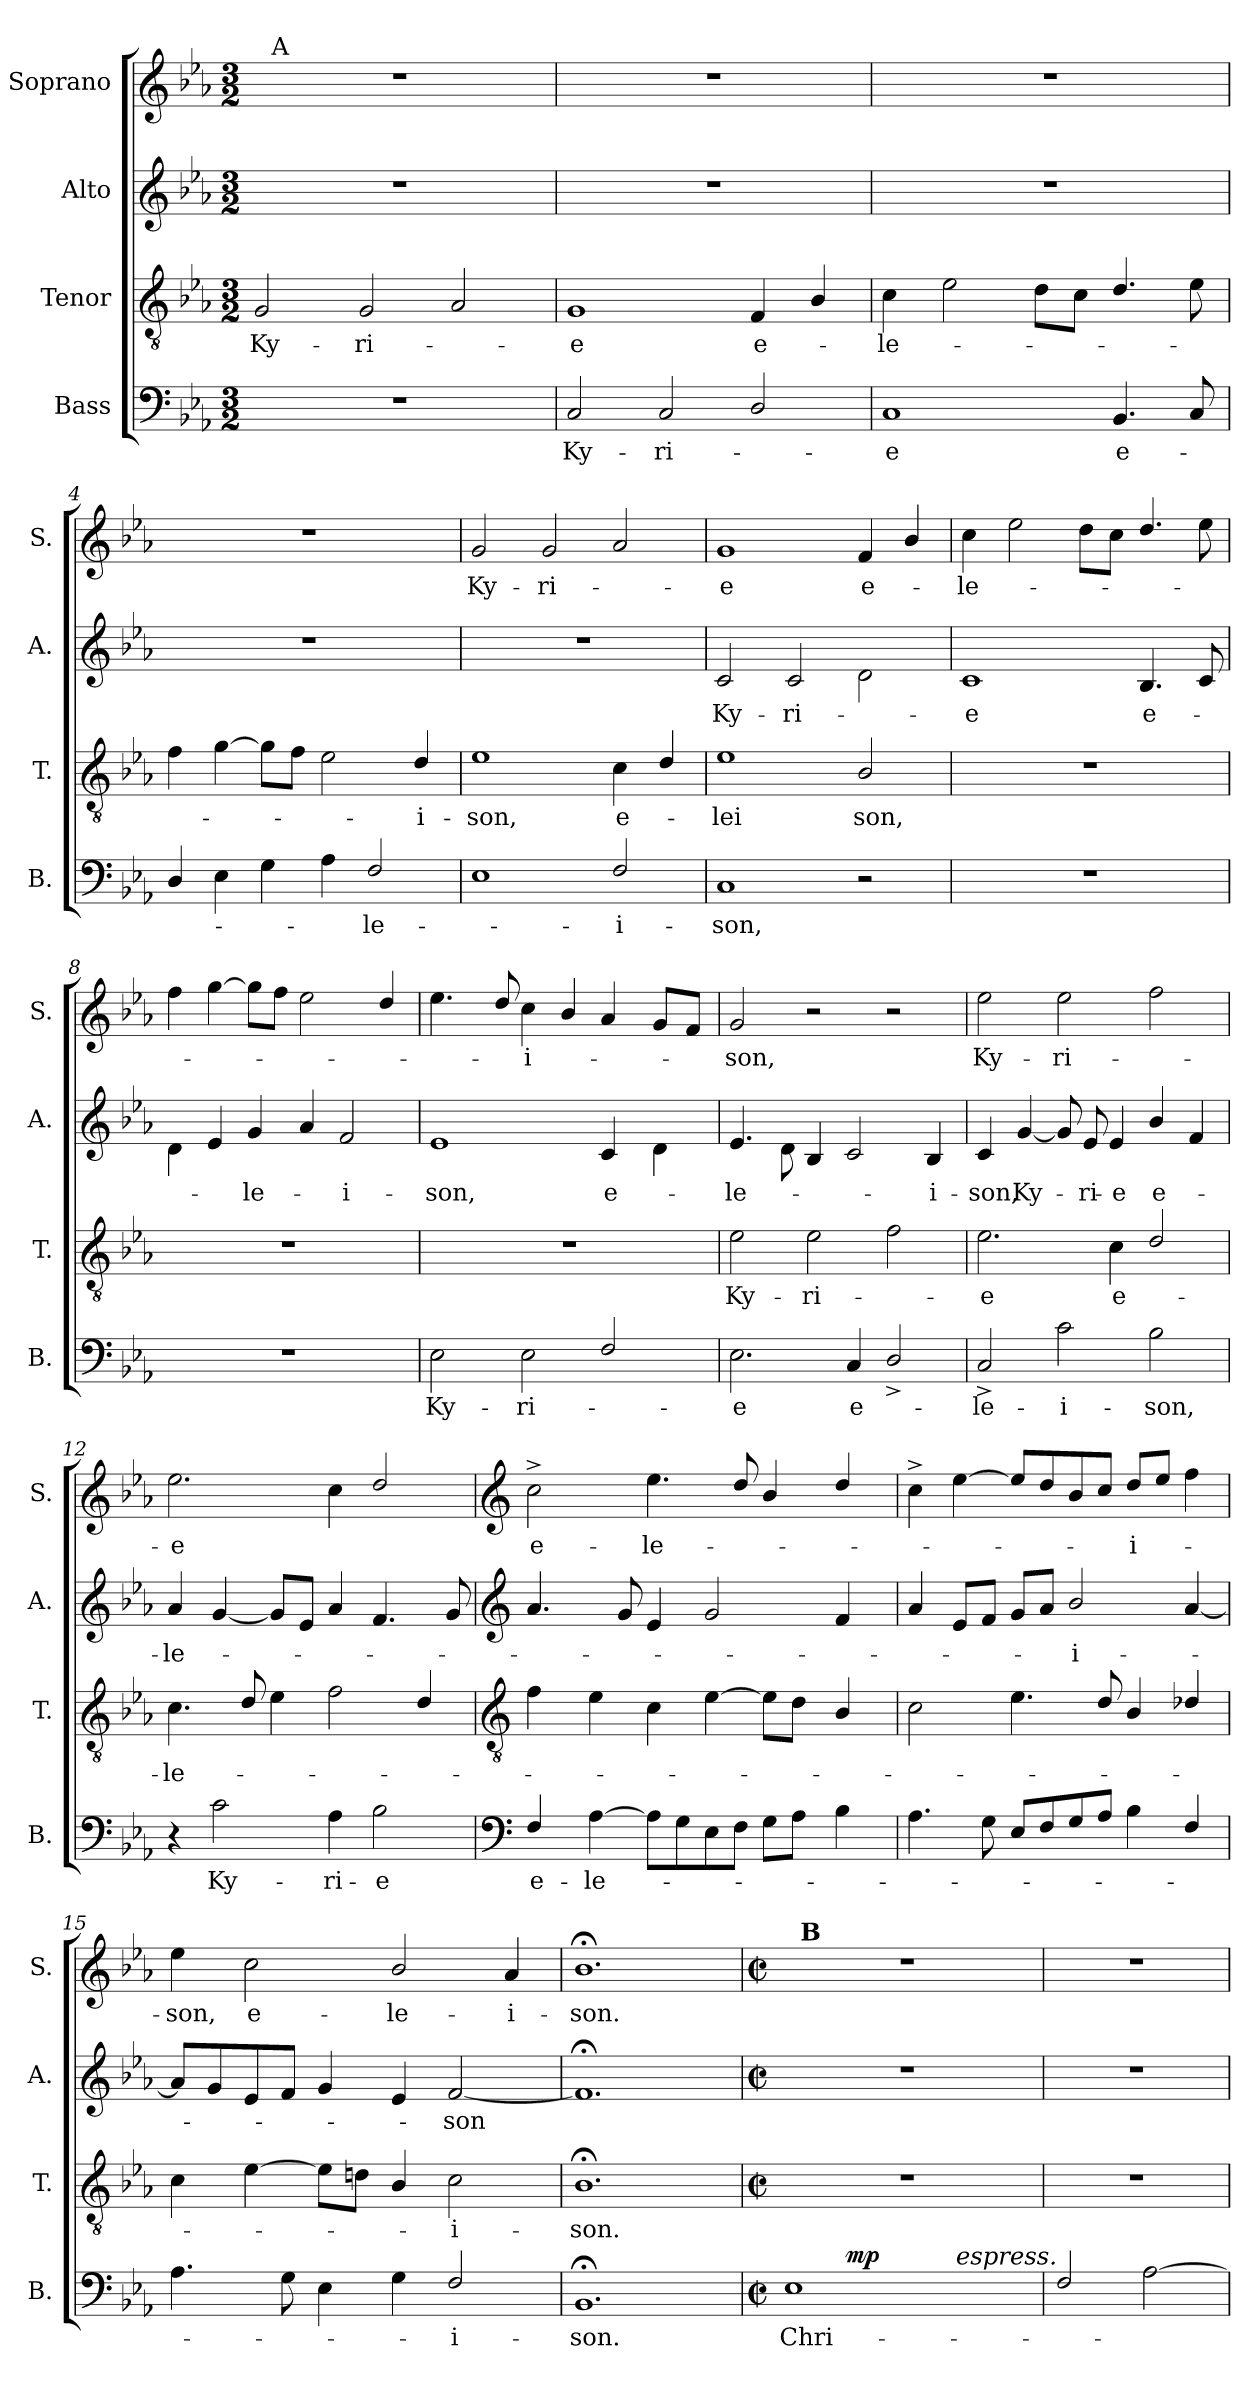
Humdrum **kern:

**kern	**text	**dynam	**kern	**text	**kern	**text	**kern	**text
*part4	*part4	*part4	*part3	*part3	*part2	*part2	*part1	*part1
*staff4	*staff4	*staff4	*staff3	*staff3	*staff2	*staff2	*staff1	*staff1
*I"Bass	*	*	*I"Tenor	*	*I"Alto	*	*I"Soprano	*
*I'B.	*	*	*I'T.	*	*I'A.	*	*I'S.	*
!!LO:PB:g=z
*stria5	*	*	*stria5	*	*stria5	*	*stria5	*
*clefF4	*	*	*clefGv2	*	*clefG2	*	*clefG2	*
*k[b-e-a-]	*	*	*k[b-e-a-]	*	*k[b-e-a-]	*	*k[b-e-a-]	*
*E-:	*	*	*E-:	*	*E-:	*	*E-:	*
*M3/2	*	*	*M3/2	*	*M3/2	*	*M3/2	*
=1	=1	=1	=1	=1	=1	=1	=1	=1
!LO:N:vis=1	!	!	!	!LO:LY:b:cj	!LO:N:vis=1	!	!LO:N:vis=1	!
*	*	*	*	*	*	*	*^	*
1.r	.	.	2G/	Ky-	1.r	.	1.r	32ryy	.
*	*	*	*	*	*	*	*MM134	*	*
!	!	!	!	!	!	!	!	!LO:TX:a:t=A	!
.	.	.	.	.	.	.	.	1ryy	.
!	!	!	!	!LO:LY:b:cj	!	!	!	!	!
.	.	.	2G/	-ri-	.	.	.	.	.
.	.	.	2A-/	.	.	.	.	.	.
.	.	.	.	.	.	.	.	4...ryy	.
=2	=2	=2	=2	=2	=2	=2	=2	=2	=2
!	!LO:LY:b:cj	!	!	!LO:LY:b:rj	!LO:N:vis=1	!	!LO:N:vis=1	!	!
*	*	*	*	*	*	*	*v	*v	*
2C/	Ky-	.	1G	-e	1.r	.	1.r	.
!	!LO:LY:b:cj	!	!	!	!	!	!	!
2C/	-ri-	.	.	.	.	.	.	.
!	!	!	!	!LO:LY:b:cj	!	!	!	!
2D/	.	.	4F/	e-	.	.	.	.
.	.	.	4B-/	.	.	.	.	.
=3	=3	=3	=3	=3	=3	=3	=3	=3
!	!LO:LY:b:rj	!	!	!LO:LY:b:cj	!LO:N:vis=1	!	!LO:N:vis=1	!
1C	-e	.	4c\	-le-	1.r	.	1.r	.
.	.	.	2e-\	.	.	.	.	.
.	.	.	8d\L	.	.	.	.	.
.	.	.	8c\J	.	.	.	.	.
!	!LO:LY:b:cj	!	!	!	!	!	!	!
4.BB-/	e-	.	4.d/	.	.	.	.	.
8C/	.	.	8e-\	.	.	.	.	.
=4	=4	=4	=4	=4	=4	=4	=4	=4
!	!	!	!	!	!LO:N:vis=1	!	!LO:N:vis=1	!
4D/	.	.	4f\	.	1.r	.	1.r	.
4E-\	.	.	[>4g\	.	.	.	.	.
4G\	.	.	8g\L]	.	.	.	.	.
.	.	.	8f\J	.	.	.	.	.
4A-\	.	.	2e-\	.	.	.	.	.
!	!LO:LY:b:cj	!	!	!	!	!	!	!
2F/	-le-	.	.	.	.	.	.	.
!	!	!	!	!LO:LY:b:cj	!	!	!	!
.	.	.	4d/	-i-	.	.	.	.
!!LO:LB:g=z
=5	=5	=5	=5	=5	=5	=5	=5	=5
!	!	!	!	!LO:LY:b:cj	!LO:N:vis=1	!	!	!LO:LY:b:cj
1E-	.	.	1e-	-son,	1.r	.	2g/	Ky-
!	!	!	!	!	!	!	!	!LO:LY:b:cj
.	.	.	.	.	.	.	2g/	-ri-
!	!LO:LY:b:cj	!	!	!LO:LY:b:cj	!	!	!	!
2F/	-i-	.	4c\	e-	.	.	2a-/	.
.	.	.	4d/	.	.	.	.	.
=6	=6	=6	=6	=6	=6	=6	=6	=6
!	!LO:LY:b:cj	!	!	!LO:LY:b:cj	!	!LO:LY:b:cj	!	!LO:LY:b:rj
1C	-son,	.	1e-	-lei	2c/	Ky-	1g	-e
!	!	!	!	!	!	!LO:LY:b:cj	!	!
.	.	.	.	.	2c/	-ri-	.	.
!	!	!	!	!LO:LY:b:cj	!	!	!	!LO:LY:b:cj
2r	.	.	2B-/	son,	2d\	.	4f/	e-
.	.	.	.	.	.	.	4b-/	.
=7	=7	=7	=7	=7	=7	=7	=7	=7
!LO:N:vis=1	!	!	!LO:N:vis=1	!	!	!LO:LY:b:rj	!	!LO:LY:b:cj
1.r	.	.	1.r	.	1c	-e	4cc\	-le-
.	.	.	.	.	.	.	2ee-\	.
.	.	.	.	.	.	.	8dd\L	.
.	.	.	.	.	.	.	8cc\J	.
!	!	!	!	!	!	!LO:LY:b:cj	!	!
.	.	.	.	.	4.B-/	e-	4.dd/	.
.	.	.	.	.	8c/	.	8ee-\	.
=8	=8	=8	=8	=8	=8	=8	=8	=8
!LO:N:vis=1	!	!	!LO:N:vis=1	!	!	!	!	!
1.r	.	.	1.r	.	4d\	.	4ff\	.
.	.	.	.	.	4e-/	.	[>4gg\	.
!	!	!	!	!	!	!LO:LY:b:cj	!	!
.	.	.	.	.	4g/	-le-	8gg\L]	.
.	.	.	.	.	.	.	8ff\J	.
.	.	.	.	.	4a-/	.	2ee-\	.
!	!	!	!	!	!	!LO:LY:b:cj	!	!
.	.	.	.	.	2f/	-i-	.	.
.	.	.	.	.	.	.	4dd/	.
!!LO:LB:g=z
=9	=9	=9	=9	=9	=9	=9	=9	=9
!	!LO:LY:b:cj	!	!LO:N:vis=1	!	!	!LO:LY:b:cj	!	!
*	*	*	*	*	*^	*	*	*
2E-\	Ky-	.	1.r	.	1e-	16.ryy	-son,	4.ee-\	.
.	.	.	.	.	.	1ryy	.	.	.
.	.	.	.	.	.	.	.	8dd/	.
!	!LO:LY:b:cj	!	!	!	!	!	!	!	!LO:LY:b:rj
2E-\	-ri-	.	.	.	.	.	.	4cc\	-i-
.	.	.	.	.	.	.	.	4b-/	.
!	!	!	!	!	!	!	!LO:LY:b:cj	!	!
2F/	.	.	.	.	4c/	.	e-	4a-/	.
.	.	.	.	.	.	4ryy	.	.	.
.	.	.	.	.	4d\	.	.	8g/L	.
.	.	.	.	.	.	8ryy	.	.	.
.	.	.	.	.	.	.	.	8f/J	.
.	.	.	.	.	.	32ryy	.	.	.
=10	=10	=10	=10	=10	=10	=10	=10	=10	=10
!	!LO:LY:b:cj	!	!	!LO:LY:b:cj	!	!	!LO:LY:b:cj	!	!LO:LY:b:cj
*	*	*	*	*	*v	*v	*	*	*
2.E-\	-e	.	2e-\	Ky-	4.e-/	-le-	2g/	-son,
.	.	.	.	.	8d\	.	.	.
!	!	!	!	!LO:LY:b:cj	!	!	!	!
.	.	.	2e-\	-ri-	4B-/	.	2r	.
!	!LO:LY:b:cj	!	!	!	!	!	!	!
4C/	e-	.	.	.	2c/	.	.	.
2D^>/	.	.	2f\	.	.	.	2r	.
!	!	!	!	!	!	!LO:LY:b:cj	!	!
.	.	.	.	.	4B-/	-i-	.	.
=11	=11	=11	=11	=11	=11	=11	=11	=11
!	!LO:LY:b:cj	!	!	!LO:LY:b:cj	!	!LO:LY:b:cj	!	!LO:LY:b:cj
2C^>/	-le-	.	2.e-\	-e	4c/	-son,	2ee-\	Ky-
!	!	!	!	!	!	!LO:LY:b	!	!
.	.	.	.	.	[<4g/	Ky-	.	.
!	!LO:LY:b:cj	!	!	!	!	!	!	!LO:LY:b:cj
2c\	-i-	.	.	.	8g/]	.	2ee-\	-ri-
!	!	!	!	!	!	!LO:LY:b:cj	!	!
.	.	.	.	.	8e-/	-ri-	.	.
!	!	!	!	!LO:LY:b:cj	!	!LO:LY:b:cj	!	!
.	.	.	4c\	e-	4e-/	-e	.	.
!	!LO:LY:b:cj	!	!	!	!	!LO:LY:b:cj	!	!
2B-\	-son,	.	2d/	.	4b-/	e-	2ff\	.
.	.	.	.	.	4f/	.	.	.
=12	=12	=12	=12	=12	=12	=12	=12	=12
!	!	!	!	!LO:LY:b:cj	!	!LO:LY:b:cj	!	!LO:LY:b:rj
4r	.	.	4.c\	-le-	4a-/	-le-	2.ee-\	-e
!	!LO:LY:b:cj	!	!	!	!	!	!	!
2c\	Ky-	.	.	.	[<4g/	.	.	.
.	.	.	8d/	.	.	.	.	.
.	.	.	4e-\	.	8g/L]	.	.	.
.	.	.	.	.	8e-/J	.	.	.
!	!LO:LY:b:cj	!	!	!	!	!	!	!
4A-\	-ri-	.	2f\	.	4a-/	.	4cc\	.
!	!LO:LY:b:cj	!	!	!	!	!	!	!
2B-\	-e	.	.	.	4.f/	.	2dd/	.
.	.	.	4d/	.	.	.	.	.
.	.	.	.	.	8g/	.	.	.
!!LO:PB:g=z
=13	=13	=13	=13	=13	=13	=13	=13	=13
*clefF4	*	*	*clefGv2	*	*clefG2	*	*clefG2	*
!	!LO:LY:b:cj	!	!	!	!	!	!	!LO:LY:b:cj
*^	*	*	*^	*	*	*	*	*
4F/	8...ryy	e-	.	4f\	8.ryy	.	4.a-/	.	2cc^<\	e-
.	.	.	.	.	1ryy	.	.	.	.	.
.	1ryy	.	.	.	.	.	.	.	.	.
!	!	!LO:LY:b:cj	!	!	!	!	!	!	!	!
[>4A-\	.	-le-	.	4e-\	.	.	.	.	.	.
.	.	.	.	.	.	.	8g/	.	.	.
!	!	!	!	!	!	!	!	!	!	!LO:LY:b:cj
8A-\L]	.	.	.	4c\	.	.	4e-/	.	4.ee-\	-le-
8G\	.	.	.	.	.	.	.	.	.	.
8E-\	.	.	.	[>4e-\	.	.	2g/	.	.	.
8F\J	.	.	.	.	.	.	.	.	8dd/	.
8G\L	.	.	.	8e-\L]	.	.	.	.	4b-/	.
8A-\J	.	.	.	8d\J	.	.	.	.	.	.
.	.	.	.	.	4ryy	.	.	.	.	.
.	4ryy	.	.	.	.	.	.	.	.	.
4B-\	.	.	.	4B-/	.	.	4f/	.	4dd/	.
.	.	.	.	.	16ryy	.	.	.	.	.
.	64ryy	.	.	.	.	.	.	.	.	.
*v	*v	*	*	*	*	*	*	*	*	*
*	*	*	*v	*v	*	*	*	*	*
=14	=14	=14	=14	=14	=14	=14	=14	=14
4.A-\	.	.	2c\	.	4a-/	.	4cc^<\	.
.	.	.	.	.	8e-/L	.	[>4ee-\	.
8G\	.	.	.	.	8f/J	.	.	.
8E-/L	.	.	4.e-\	.	8g/L	.	8ee-/L]	.
8F/	.	.	.	.	8a-/J	.	8dd/	.
!	!	!	!	!	!	!LO:LY:b:rj	!	!
8G/	.	.	.	.	2b-/	-i-	8b-/	.
8A-/J	.	.	8d/	.	.	.	8cc/J	.
!	!	!	!	!	!	!	!	!LO:LY:b:rj
4B-\	.	.	4B-/	.	.	.	8dd/L	-i-
.	.	.	.	.	.	.	8ee-/J	.
4F/	.	.	4d-X/	.	[<4a-/	.	4ff\	.
=15	=15	=15	=15	=15	=15	=15	=15	=15
!	!	!	!	!	!	!	!	!LO:LY:b:cj
4.A-\	.	.	4c\	.	8a-/L]	.	4ee-\	-son,
.	.	.	.	.	8g/	.	.	.
!	!	!	!	!	!	!	!	!LO:LY:b:cj
.	.	.	[>4e-\	.	8e-/	.	2cc\	e-
8G\	.	.	.	.	8f/J	.	.	.
4E-\	.	.	8e-\L]	.	4g/	.	.	.
.	.	.	8dn\J	.	.	.	.	.
!	!	!	!	!	!	!	!	!LO:LY:b:cj
4G\	.	.	4B-/	.	4e-/	.	2b-/	-le-
!	!LO:LY:b:cj	!	!	!LO:LY:b:cj	!	!LO:LY:b	!	!
2F/	-i-	.	2c\	-i-	[<2f/	-son	.	.
!	!	!	!	!	!	!	!	!LO:LY:b:cj
.	.	.	.	.	.	.	4a-/	-i-
=16	=16	=16	=16	=16	=16	=16	=16	=16
!	!LO:LY:b:cj	!	!	!LO:LY:b:cj	!	!	!	!LO:LY:b:cj
1.BB-;<	-son.	.	1.B-;<	-son.	1.f;<]	.	1.b-;<	-son.
!!LO:LB:g=z
=17	=17	=17	=17	=17	=17	=17	=17	=17
*M2/2	*	*	*M2/2	*	*M2/2	*	*M2/2	*
*met(c|)	*	*	*met(c|)	*	*met(c|)	*	*met(c|)	*
!	!LO:LY:b	!	!	!	!	!	!	!
*^	*	*	*	*	*	*	*^	*
1E-	8ryy	Chri-	.	1r	.	1r	.	1r	32ryy	.
!	!	!	!	!	!	!	!	!	!LO:TX:a:B:t=B	!
.	.	.	.	.	.	.	.	.	2ryy	.
.	32ryy	.	.	.	.	.	.	.	.	.
!	!	!	!LO:DY:a	!	!	!	!	!	!	!
.	2ryy	.	mp	.	.	.	.	.	.	.
.	.	.	.	.	.	.	.	.	4...ryy	.
!	!LO:TX:a:i:t=espress.	!	!	!	!	!	!	!	!	!
.	4ryy	.	.	.	.	.	.	.	.	.
.	16.ryy	.	.	.	.	.	.	.	.	.
*v	*v	*	*	*	*	*	*	*v	*v	*
=18	=18	=18	=18	=18	=18	=18	=18	=18
2F/	.	.	1r	.	1r	.	1r	.
[>2A-\	.	.	.	.	.	.	.	.
=	=	=	=	=	=	=	=	=
*-	*-	*-	*-	*-	*-	*-	*-	*-
